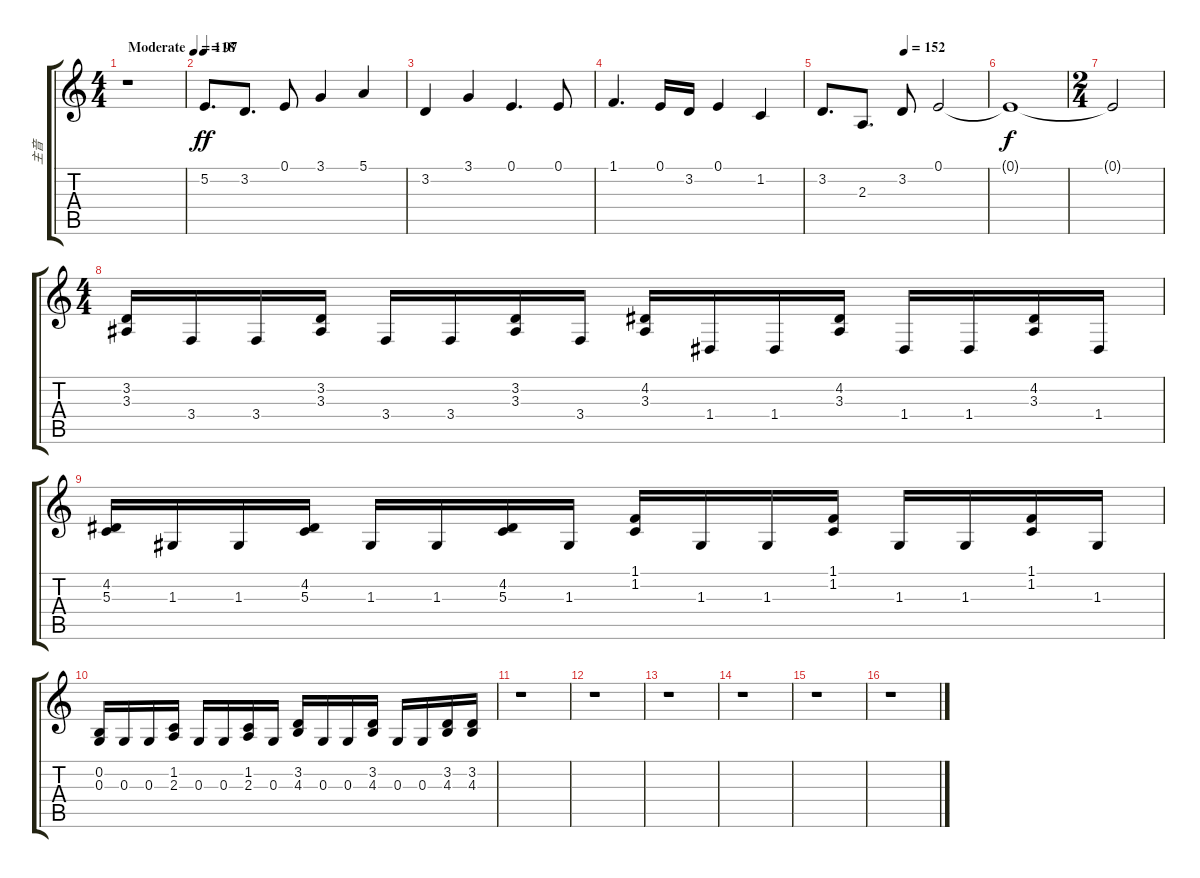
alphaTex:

\track ("主音" "主音") {instrument electricgrandpiano}
\staff {score tabs}
\tuning (E4 B3 G3 D3 A2 E2) {hide}
\ts (4 4)
\tempo (118 "Moderate")
\clef g2
\ks c
r.1{dy ff instrument electricgrandpiano} |
\tempo 97
5.2.8{d} 3.2.8{d} 0.1.8 3.1.4 5.1.4 |
3.2.4 3.1.4 0.1.4{d} 0.1.8 |
1.1.4{d} 0.1.16 3.2.16 0.1.4 1.2.4 |
\tempo (152 0.5)
3.2.8{d} 2.3.8{d} 3.2.8 0.1.2 |
0.1{t}.1{dy f} |
\ts (2 4)
0.1{t}.2 |
\ts (4 4)
(3.2 3.3).16 3.4.16 3.4.16 (3.2 3.3).16 3.4.16 3.4.16 (3.2 3.3).16 3.4.16 (4.2 3.3).16 1.4.16 1.4.16 (4.2 3.3).16 1.4.16 1.4.16 (4.2 3.3).16 1.4.16 |
(4.2 5.3).16 1.3.16 1.3.16 (4.2 5.3).16 1.3.16 1.3.16 (4.2 5.3).16 1.3.16 (1.1 1.2).16 1.3.16 1.3.16 (1.1 1.2).16 1.3.16 1.3.16 (1.1 1.2).16 1.3.16 |
(0.2 0.3).16 0.3.16 0.3.16 (1.2 2.3).16 0.3.16 0.3.16 (1.2 2.3).16 0.3.16 (3.2 4.3).16 0.3.16 0.3.16 (3.2 4.3).16 0.3.16 0.3.16 (3.2 4.3).16 (3.2 4.3).16 |
r.1 |
r.1 |
r.1 |
r.1 |
r.1 |
r.1
